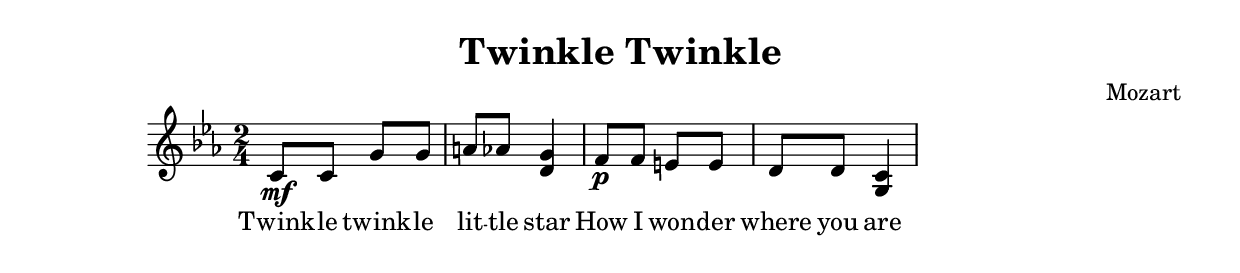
\header {
  title = "Twinkle Twinkle"
  composer = "Mozart"
}

\relative c' {
  \time 2/4
  \key c \minor
  c8\mf\p c g' g
  a aes <g d>4
  f8\p f e e
  d d <c g>4
}

\addlyrics {
  Twink -- le twink -- le lit -- tle star
  How I won -- der where you are
}
